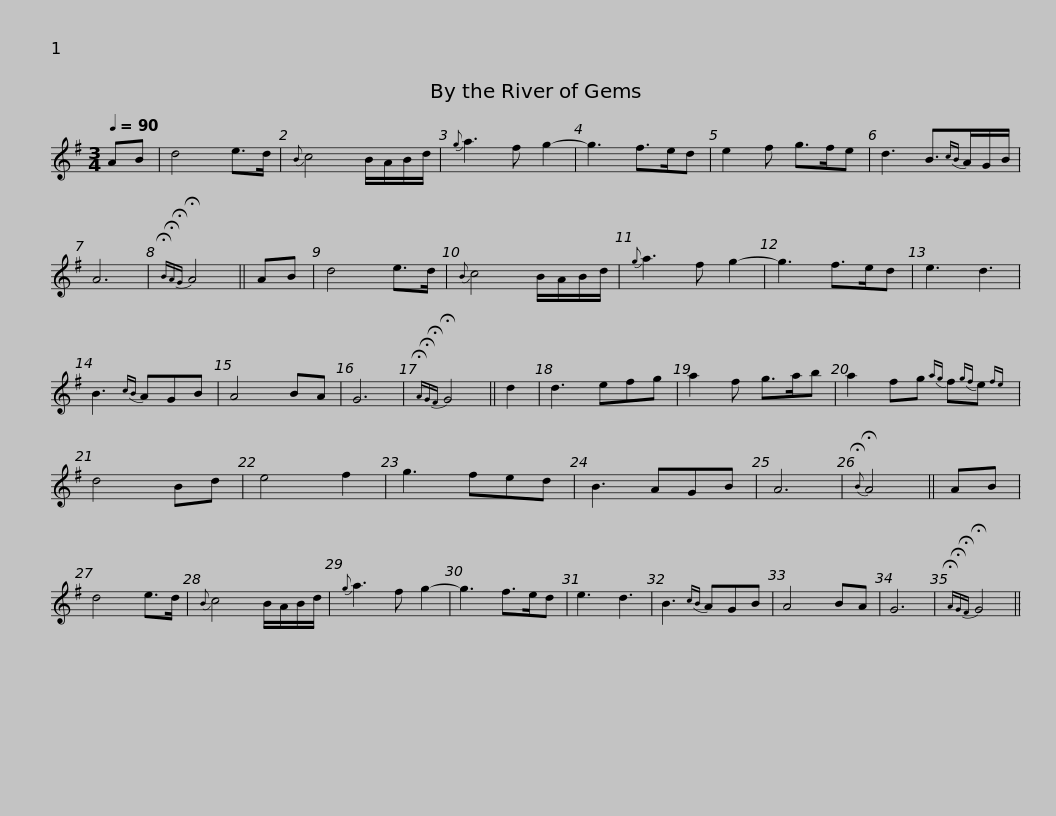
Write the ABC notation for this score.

X:1
L:1/8
Q:1/4=90
M:3/4
I:linebreak $
K:G
V:1 treble
V:1
 AB | d4 e>d |{B} c4 B/A/B/d/ |{g} a3 f g2- | g3 f>ed | %5
 e2 f g>fe | d3 B3/2{cB}A/G/B/ | A6 |{!fermata!B!fermata!A!fermata!G} !fermata!A4 || AB |$ %10
 d4 e>d |{B} c4 B/A/B/d/ |{g} a3 f g2- | g3 f>ed | e3 d3 | %15
 B3{cB} AGB | A4 BA | G6 |{!fermata!A!fermata!G!fermata!F} !fermata!G4 || d2 | %20
 d3 efg |$ a2 f g>ab | a2 fg{ag} f{gf}e{fe} | d4 Bd | e4 f2 | %25
 g3 fed | B3 AGB | A6 |{!fermata!B} !fermata!A4 || AB | %30
 d4 e>d |${B} c4 B/A/B/d/ |{g} a3 f g2- | g3 f>ed | e3 d3 | %35
 B3{cB} AGB | A4 BA | G6 |{!fermata!A!fermata!G!fermata!F} !fermata!G4 || %39
